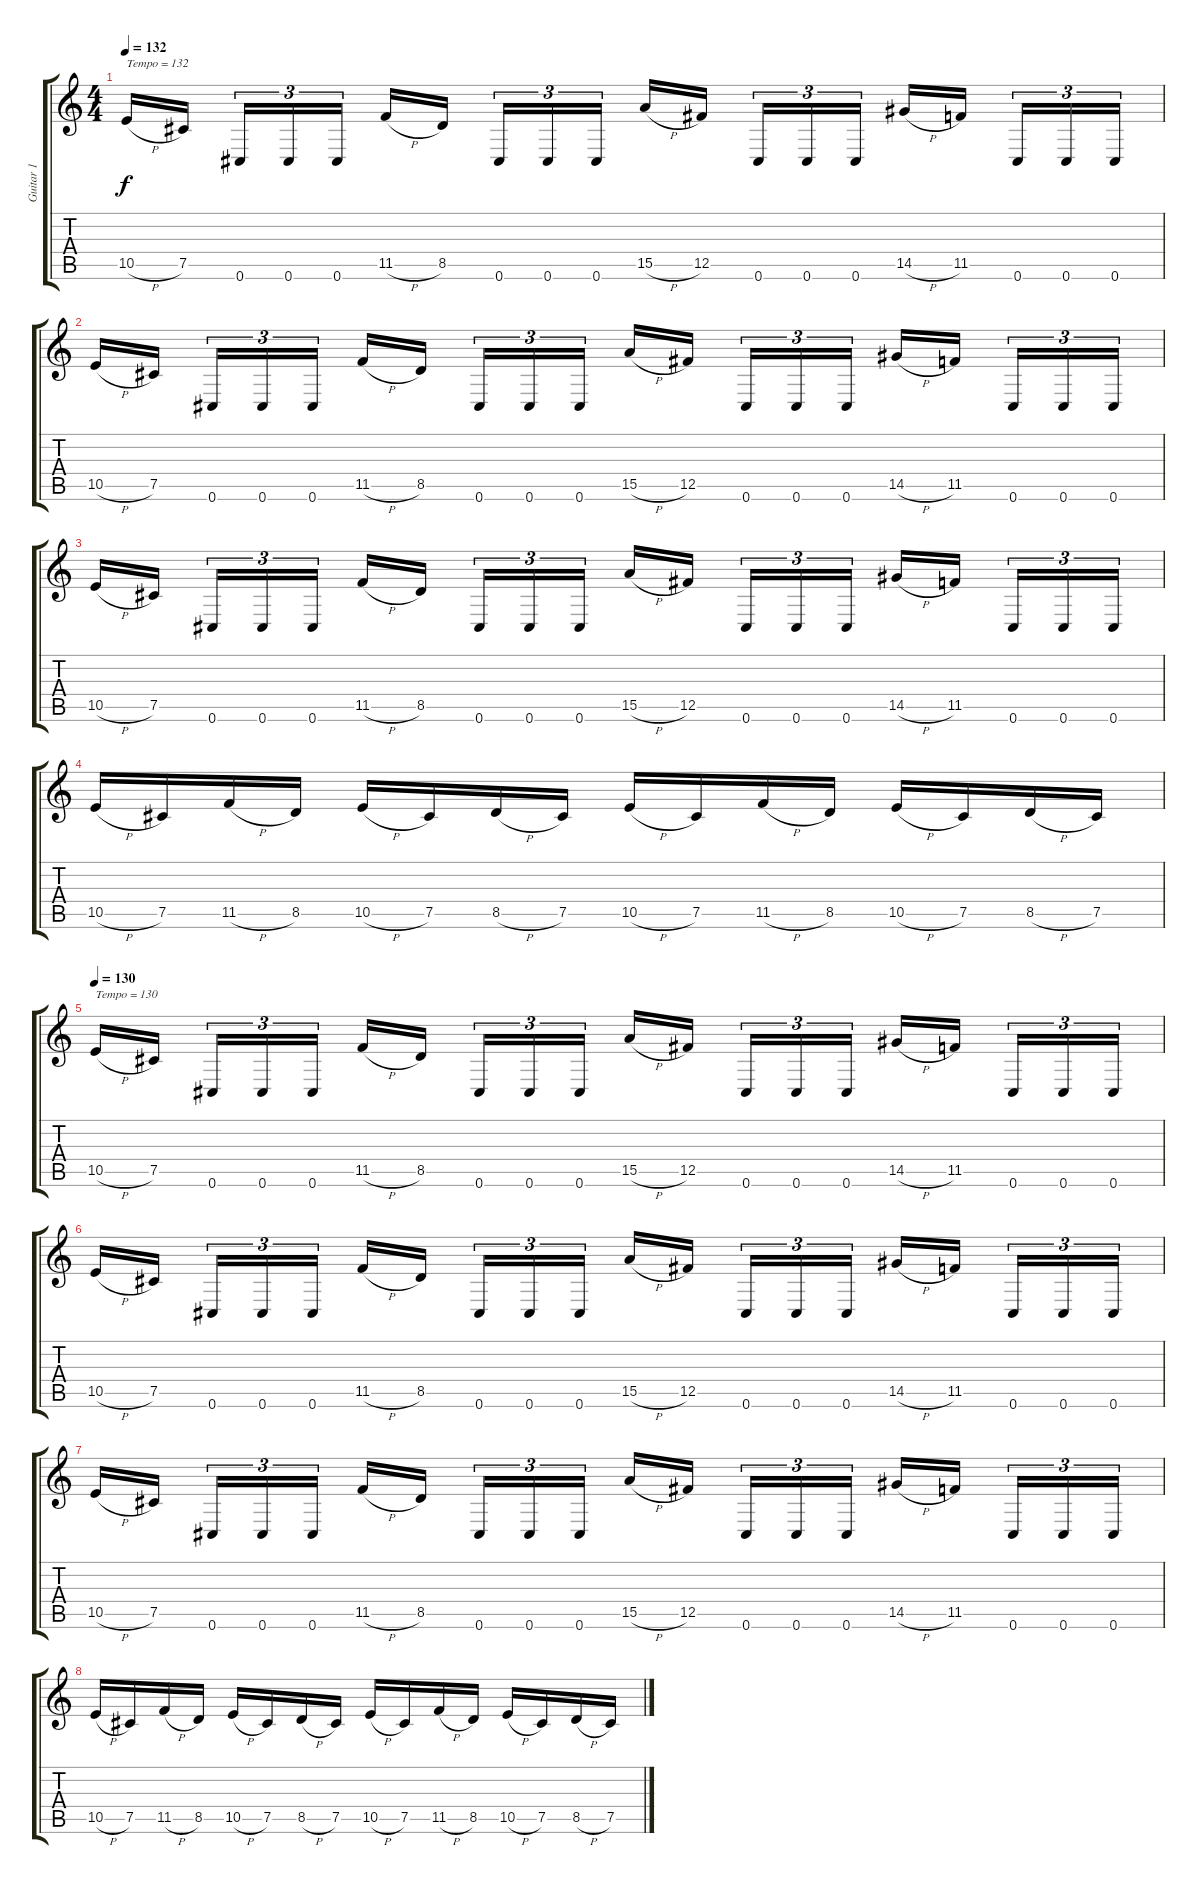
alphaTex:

\track ("Guitar 1" "Guitar 1") {instrument distortionguitar}
\staff {score tabs}
\tuning (Db4 Ab3 E3 B2 Gb2 Db2) {hide}
\ts (4 4)
\section ("" "")
\tempo 132
\clef g2
\ks c
10.5{h}.16{txt "Tempo = 132" dy f} 7.5.16 0.6.16{tu (3 2)} 0.6.16{tu (3 2)} 0.6.16{tu (3 2)} 11.5{h}.16 8.5.16 0.6.16{tu (3 2)} 0.6.16{tu (3 2)} 0.6.16{tu (3 2)} 15.5{h}.16 12.5.16 0.6.16{tu (3 2)} 0.6.16{tu (3 2)} 0.6.16{tu (3 2)} 14.5{h}.16 11.5.16 0.6.16{tu (3 2)} 0.6.16{tu (3 2)} 0.6.16{tu (3 2)} |
10.5{h}.16 7.5.16 0.6.16{tu (3 2)} 0.6.16{tu (3 2)} 0.6.16{tu (3 2)} 11.5{h}.16 8.5.16 0.6.16{tu (3 2)} 0.6.16{tu (3 2)} 0.6.16{tu (3 2)} 15.5{h}.16 12.5.16 0.6.16{tu (3 2)} 0.6.16{tu (3 2)} 0.6.16{tu (3 2)} 14.5{h}.16 11.5.16 0.6.16{tu (3 2)} 0.6.16{tu (3 2)} 0.6.16{tu (3 2)} |
10.5{h}.16 7.5.16 0.6.16{tu (3 2)} 0.6.16{tu (3 2)} 0.6.16{tu (3 2)} 11.5{h}.16 8.5.16 0.6.16{tu (3 2)} 0.6.16{tu (3 2)} 0.6.16{tu (3 2)} 15.5{h}.16 12.5.16 0.6.16{tu (3 2)} 0.6.16{tu (3 2)} 0.6.16{tu (3 2)} 14.5{h}.16 11.5.16 0.6.16{tu (3 2)} 0.6.16{tu (3 2)} 0.6.16{tu (3 2)} |
10.5{h}.16 7.5.16 11.5{h}.16 8.5.16 10.5{h}.16 7.5.16 8.5{h}.16 7.5.16 10.5{h}.16 7.5.16 11.5{h}.16 8.5.16 10.5{h}.16 7.5.16 8.5{h}.16 7.5.16 |
\section ("" "")
\tempo 130
10.5{h}.16{txt "Tempo = 130"} 7.5.16 0.6.16{tu (3 2)} 0.6.16{tu (3 2)} 0.6.16{tu (3 2)} 11.5{h}.16 8.5.16 0.6.16{tu (3 2)} 0.6.16{tu (3 2)} 0.6.16{tu (3 2)} 15.5{h}.16 12.5.16 0.6.16{tu (3 2)} 0.6.16{tu (3 2)} 0.6.16{tu (3 2)} 14.5{h}.16 11.5.16 0.6.16{tu (3 2)} 0.6.16{tu (3 2)} 0.6.16{tu (3 2)} |
10.5{h}.16 7.5.16 0.6.16{tu (3 2)} 0.6.16{tu (3 2)} 0.6.16{tu (3 2)} 11.5{h}.16 8.5.16 0.6.16{tu (3 2)} 0.6.16{tu (3 2)} 0.6.16{tu (3 2)} 15.5{h}.16 12.5.16 0.6.16{tu (3 2)} 0.6.16{tu (3 2)} 0.6.16{tu (3 2)} 14.5{h}.16 11.5.16 0.6.16{tu (3 2)} 0.6.16{tu (3 2)} 0.6.16{tu (3 2)} |
10.5{h}.16 7.5.16 0.6.16{tu (3 2)} 0.6.16{tu (3 2)} 0.6.16{tu (3 2)} 11.5{h}.16 8.5.16 0.6.16{tu (3 2)} 0.6.16{tu (3 2)} 0.6.16{tu (3 2)} 15.5{h}.16 12.5.16 0.6.16{tu (3 2)} 0.6.16{tu (3 2)} 0.6.16{tu (3 2)} 14.5{h}.16 11.5.16 0.6.16{tu (3 2)} 0.6.16{tu (3 2)} 0.6.16{tu (3 2)} |
10.5{h}.16 7.5.16 11.5{h}.16 8.5.16 10.5{h}.16 7.5.16 8.5{h}.16 7.5.16 10.5{h}.16 7.5.16 11.5{h}.16 8.5.16 10.5{h}.16 7.5.16 8.5{h}.16 7.5.16
